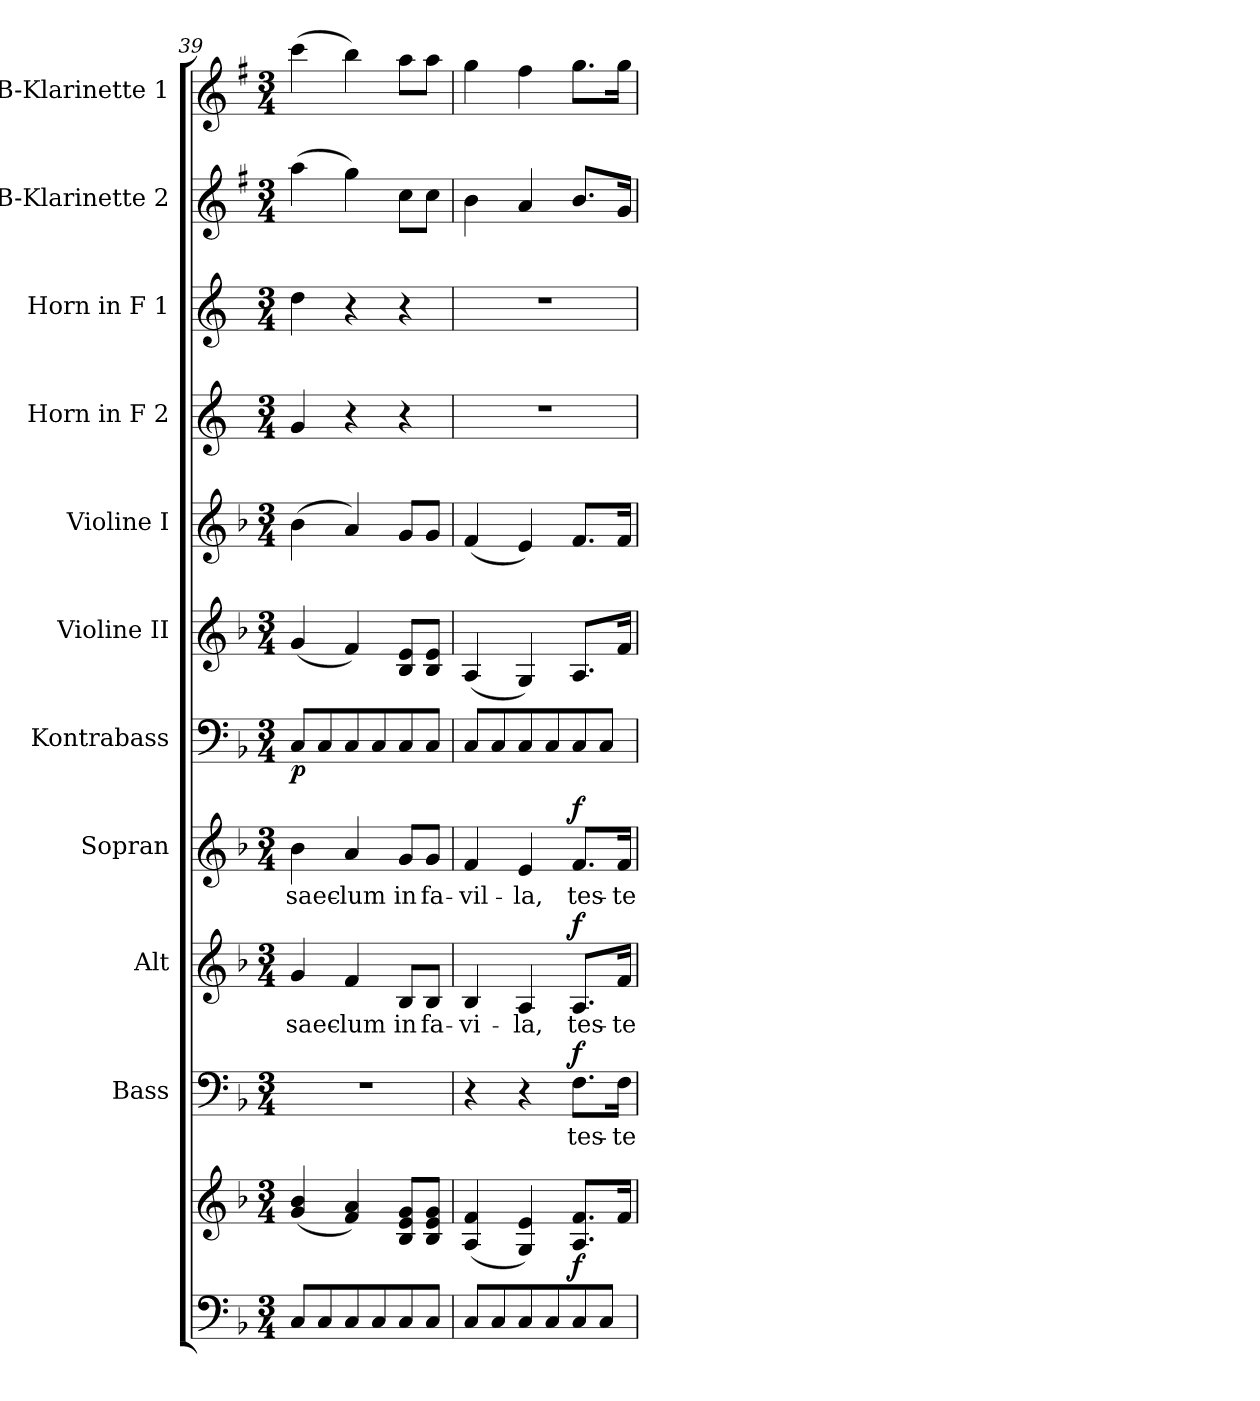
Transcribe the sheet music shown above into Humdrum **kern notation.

**kern	**kern	**dynam	**kern	**text	**dynam	**kern	**text	**dynam	**kern	**text	**dynam	**kern	**dynam	**kern	**kern	**kern	**kern	**kern	**kern
*part11	*part11	*part11	*part10	*part10	*part10	*part9	*part9	*part9	*part8	*part8	*part8	*part7	*part7	*part6	*part5	*part4	*part3	*part2	*part1
*staff12	*staff11	*staff11/12	*staff10	*staff10	*staff10	*staff9	*staff9	*staff9	*staff8	*staff8	*staff8	*staff7	*staff7	*staff6	*staff5	*staff4	*staff3	*staff2	*staff1
*	*	*	*I"Bass	*	*	*I"Alt	*	*	*I"Sopran	*	*	*I"Kontrabass	*	*I"Violine II	*I"Violine I	*I"Horn in F 2	*I"Horn in F 1	*I"B-Klarinette 2	*I"B-Klarinette 1
*	*	*	*I'B.	*	*	*I'A.	*	*	*I'S.	*	*	*I'Kb.	*	*I'Vl. II	*I'Vl. I	*	*	*I'B Kl. 2	*I'B Kl. 1
*clefF4	*clefG2	*	*clefF4	*	*	*clefG2	*	*	*clefG2	*	*	*clefF4	*	*clefG2	*clefG2	*clefG2	*clefG2	*clefG2	*clefG2
*	*	*	*	*	*	*	*	*	*	*	*	*ITrd7c12	*	*	*	*ITrd4c7	*ITrd4c7	*ITrd1c2	*ITrd1c2
*k[b-]	*k[b-]	*	*k[b-]	*	*	*k[b-]	*	*	*k[b-]	*	*	*k[b-]	*	*k[b-]	*k[b-]	*k[b-]	*k[b-]	*k[b-]	*k[b-]
*F:	*F:	*	*F:	*	*	*F:	*	*	*F:	*	*	*F:	*	*F:	*F:	*F:	*F:	*F:	*F:
*M3/4	*M3/4	*	*M3/4	*	*	*M3/4	*	*	*M3/4	*	*	*M3/4	*	*M3/4	*M3/4	*M3/4	*M3/4	*M3/4	*M3/4
=39	=39	=39	=39	=39	=39	=39	=39	=39	=39	=39	=39	=39	=39	=39	=39	=39	=39	=39	=39
!	!	!	!	!	!	!	!LO:LY:b	!	!	!LO:LY:b	!	!	!LO:DY:b	!	!	!	!	!	!
8C/L	(<4g/ 4b-/	.	2.r	.	.	4g/	saec-	.	4b-\	saec-	.	8CC/L	p	(<4g/	(>4b-\	4c/	4g\	(>4gg\	(>4bb-\
8C/	.	.	.	.	.	.	.	.	.	.	.	8CC/	.	.	.	.	.	.	.
!	!	!	!	!	!	!	!LO:LY:b	!	!	!LO:LY:b	!	!	!	!	!	!	!	!	!
8C/	4f/ 4a/)	.	.	.	.	4f/	-lum	.	4a/	-lum	.	8CC/	.	4f/)	4a/)	4r	4r	4ff\)	4aa\)
8C/	.	.	.	.	.	.	.	.	.	.	.	8CC/	.	.	.	.	.	.	.
!	!	!	!	!	!	!	!LO:LY:b	!	!	!LO:LY:b	!	!	!	!	!	!	!	!	!
8C/	8B-/ 8e/ 8g/L	.	.	.	.	8B-/L	in	.	8g/L	in	.	8CC/	.	8B-/ 8e/L	8g/L	4r	4r	8b-\L	8gg\L
!	!	!	!	!	!	!	!LO:LY:b	!	!	!LO:LY:b	!	!	!	!	!	!	!	!	!
8C/J	8B-/ 8e/ 8g/J	.	.	.	.	8B-/J	fa-	.	8g/J	fa-	.	8CC/J	.	8B-/ 8e/J	8g/J	.	.	8b-\J	8gg\J
=40	=40	=40	=40	=40	=40	=40	=40	=40	=40	=40	=40	=40	=40	=40	=40	=40	=40	=40	=40
!	!	!	!	!	!	!	!LO:LY:b	!	!	!LO:LY:b	!	!	!	!	!	!	!	!	!
8C/L	(<4A/ 4f/	.	4r	.	.	4B-/	-vi-	.	4f/	-vil-	.	8CC/L	.	(<4A/	(<4f/	2.r	2.r	4a\	4ff\
8C/	.	.	.	.	.	.	.	.	.	.	.	8CC/	.	.	.	.	.	.	.
!	!	!	!	!	!	!	!LO:LY:b	!	!	!LO:LY:b	!	!	!	!	!	!	!	!	!
8C/	4G/ 4e/)	.	4r	.	.	4A/	-la,	.	4e/	-la,	.	8CC/	.	4G/)	4e/)	.	.	4g/	4ee\
8C/	.	.	.	.	.	.	.	.	.	.	.	8CC/	.	.	.	.	.	.	.
!	!	!LO:DY:b	!	!LO:LY:b	!LO:DY:a	!	!LO:LY:b	!LO:DY:b	!	!LO:LY:b	!LO:DY:a	!	!	!	!	!	!	!	!
8C/	8.A/ 8.f/L	f	8.F\L	tes-	f	8.A/L	tes-	f	8.f/L	tes-	f	8CC/	.	8.A/L	8.f/L	.	.	8.a/L	8.ff\L
8C/J	.	.	.	.	.	.	.	.	.	.	.	8CC/J	.	.	.	.	.	.	.
!	!	!	!	!LO:LY:b	!	!	!LO:LY:b	!	!	!LO:LY:b	!	!	!	!	!	!	!	!	!
.	16f/Jk	.	16F\Jk	-te	.	16f/Jk	-te	.	16f/Jk	-te	.	.	.	16f/Jk	16f/Jk	.	.	16f/Jk	16ff\Jk
=	=	=	=	=	=	=	=	=	=	=	=	=	=	=	=	=	=	=	=
*-	*-	*-	*-	*-	*-	*-	*-	*-	*-	*-	*-	*-	*-	*-	*-	*-	*-	*-	*-
